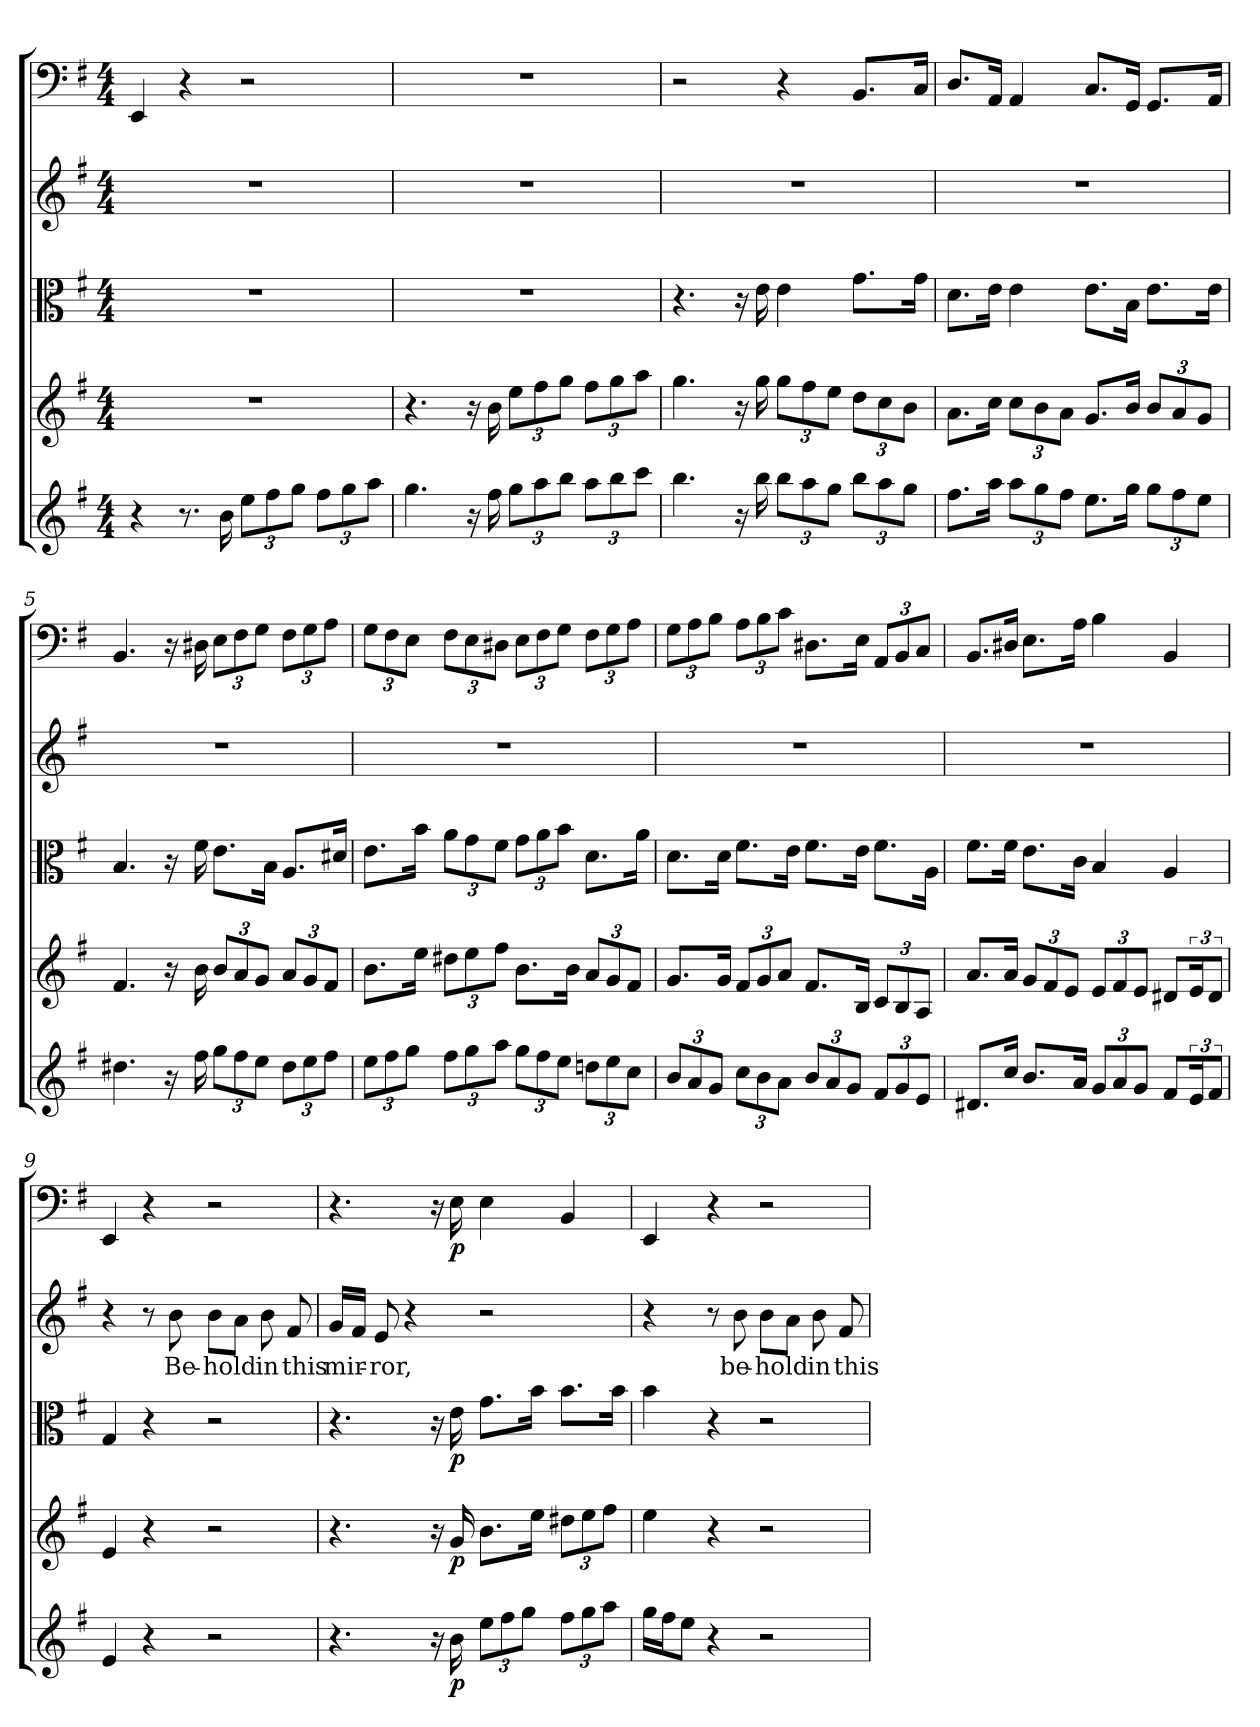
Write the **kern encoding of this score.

**kern	**dynam	**kern	**dynam	**kern	**dynam	**kern	**text	**kern	**dynam
*part5	*part5	*part4	*part4	*part3	*part3	*part2	*part2	*part1	*part1
*staff5	*staff5	*staff4	*staff4	*staff3	*staff3	*staff2	*staff2	*staff1	*staff1
*clefG2	*	*clefG2	*	*clefC3	*	*clefG2	*	*clefF4	*
*k[f#]	*	*k[f#]	*	*k[f#]	*	*k[f#]	*	*k[f#]	*
*e:	*	*e:	*	*e:	*	*e:	*	*e:	*
*M4/4	*	*M4/4	*	*M4/4	*	*M4/4	*	*M4/4	*
=1	=1	=1	=1	=1	=1	=1	=1	=1	=1
4r	.	1r	.	1r	.	1r	.	4EE/	.
8.r	.	.	.	.	.	.	.	4r	.
16b\	.	.	.	.	.	.	.	.	.
12ee\L	.	.	.	.	.	.	.	2r	.
12ff#\	.	.	.	.	.	.	.	.	.
12gg\J	.	.	.	.	.	.	.	.	.
12ff#\L	.	.	.	.	.	.	.	.	.
12gg\	.	.	.	.	.	.	.	.	.
12aa\J	.	.	.	.	.	.	.	.	.
=2	=2	=2	=2	=2	=2	=2	=2	=2	=2
4.gg\	.	4.r	.	1r	.	1r	.	1r	.
16r	.	16r	.	.	.	.	.	.	.
16ff#\	.	16b\	.	.	.	.	.	.	.
12gg\L	.	12ee\L	.	.	.	.	.	.	.
12aa\	.	12ff#\	.	.	.	.	.	.	.
12bb\J	.	12gg\J	.	.	.	.	.	.	.
12aa\L	.	12ff#\L	.	.	.	.	.	.	.
12bb\	.	12gg\	.	.	.	.	.	.	.
12ccc\J	.	12aa\J	.	.	.	.	.	.	.
=3	=3	=3	=3	=3	=3	=3	=3	=3	=3
4.bb\	.	4.gg\	.	4.r	.	1r	.	2r	.
16r	.	16r	.	16r	.	.	.	.	.
16bb\	.	16gg\	.	16e\	.	.	.	.	.
12bb\L	.	12gg\L	.	4e\	.	.	.	4r	.
12aa\	.	12ff#\	.	.	.	.	.	.	.
12gg\J	.	12ee\J	.	.	.	.	.	.	.
12bb\L	.	12dd\L	.	8.g\L	.	.	.	8.BB/L	.
12aa\	.	12cc\	.	.	.	.	.	.	.
12gg\J	.	12b\J	.	.	.	.	.	.	.
.	.	.	.	16g\Jk	.	.	.	16C/Jk	.
=4	=4	=4	=4	=4	=4	=4	=4	=4	=4
8.ff#\L	.	8.a\L	.	8.d\L	.	1r	.	8.D/L	.
16aa\Jk	.	16cc\Jk	.	16e\Jk	.	.	.	16AA/Jk	.
12aa\L	.	12cc\L	.	4e\	.	.	.	4AA/	.
12gg\	.	12b\	.	.	.	.	.	.	.
12ff#\J	.	12a\J	.	.	.	.	.	.	.
8.ee\L	.	8.g/L	.	8.e\L	.	.	.	8.C/L	.
16gg\Jk	.	16b/Jk	.	16B\Jk	.	.	.	16GG/Jk	.
12gg\L	.	12b/L	.	8.e\L	.	.	.	8.GG/L	.
12ff#\	.	12a/	.	.	.	.	.	.	.
12ee\J	.	12g/J	.	.	.	.	.	.	.
.	.	.	.	16e\Jk	.	.	.	16AA/Jk	.
=5	=5	=5	=5	=5	=5	=5	=5	=5	=5
4.dd#X\	.	4.f#/	.	4.B/	.	1r	.	4.BB/	.
16r	.	16r	.	16r	.	.	.	16r	.
16ff#\	.	16b\	.	16f#\	.	.	.	16D#X\	.
12gg\L	.	12b/L	.	8.e\L	.	.	.	12E\L	.
12ff#\	.	12a/	.	.	.	.	.	12F#\	.
12ee\J	.	12g/J	.	.	.	.	.	12G\J	.
.	.	.	.	16B\Jk	.	.	.	.	.
12dd#\L	.	12a/L	.	8.A/L	.	.	.	12F#\L	.
12ee\	.	12g/	.	.	.	.	.	12G\	.
12ff#\J	.	12f#/J	.	.	.	.	.	12A\J	.
.	.	.	.	16d#X/Jk	.	.	.	.	.
=6	=6	=6	=6	=6	=6	=6	=6	=6	=6
12ee\L	.	8.b\L	.	8.e\L	.	1r	.	12G\L	.
12ff#\	.	.	.	.	.	.	.	12F#\	.
12gg\J	.	.	.	.	.	.	.	12E\J	.
.	.	16ee\Jk	.	16b\Jk	.	.	.	.	.
12ff#\L	.	12dd#X\L	.	12a\L	.	.	.	12F#\L	.
12gg\	.	12ee\	.	12g\	.	.	.	12E\	.
12aa\J	.	12ff#\J	.	12f#\J	.	.	.	12D#X\J	.
12gg\L	.	8.b\L	.	12g\L	.	.	.	12E\L	.
12ff#\	.	.	.	12a\	.	.	.	12F#\	.
12ee\J	.	.	.	12b\J	.	.	.	12G\J	.
.	.	16b\Jk	.	.	.	.	.	.	.
12ddn\L	.	12a/L	.	8.d\L	.	.	.	12F#\L	.
12ee\	.	12g/	.	.	.	.	.	12G\	.
12cc\J	.	12f#/J	.	.	.	.	.	12A\J	.
.	.	.	.	16a\Jk	.	.	.	.	.
=7	=7	=7	=7	=7	=7	=7	=7	=7	=7
12b/L	.	8.g/L	.	8.d\L	.	1r	.	12G\L	.
12a/	.	.	.	.	.	.	.	12A\	.
12g/J	.	.	.	.	.	.	.	12B\J	.
.	.	16g/Jk	.	16d\Jk	.	.	.	.	.
12cc\L	.	12f#/L	.	8.f#\L	.	.	.	12A\L	.
12b\	.	12g/	.	.	.	.	.	12B\	.
12a\J	.	12a/J	.	.	.	.	.	12c\J	.
.	.	.	.	16e\Jk	.	.	.	.	.
12b/L	.	8.f#/L	.	8.f#\L	.	.	.	8.D#X\L	.
12a/	.	.	.	.	.	.	.	.	.
12g/J	.	.	.	.	.	.	.	.	.
.	.	16B/Jk	.	16e\Jk	.	.	.	16E\Jk	.
12f#/L	.	12c/L	.	8.f#\L	.	.	.	12AA/L	.
12g/	.	12B/	.	.	.	.	.	12BB/	.
12e/J	.	12A/J	.	.	.	.	.	12C/J	.
.	.	.	.	16A\Jk	.	.	.	.	.
=8	=8	=8	=8	=8	=8	=8	=8	=8	=8
8.d#X/L	.	8.a/L	.	8.f#\L	.	1r	.	8.BB/L	.
16cc/Jk	.	16a/Jk	.	16f#\Jk	.	.	.	16D#X/Jk	.
8.b/L	.	12g/L	.	8.e\L	.	.	.	8.E\L	.
.	.	12f#/	.	.	.	.	.	.	.
.	.	12e/J	.	.	.	.	.	.	.
16a/Jk	.	.	.	16c\Jk	.	.	.	16A\Jk	.
12g/L	.	12e/L	.	4B/	.	.	.	4B\	.
12a/	.	12f#/	.	.	.	.	.	.	.
12g/J	.	12e/J	.	.	.	.	.	.	.
8f#/L	.	8d#X/L	.	4A/	.	.	.	4BB/	.
24e/K	.	24e/K	.	.	.	.	.	.	.
12f#/J	.	12d#/J	.	.	.	.	.	.	.
=9	=9	=9	=9	=9	=9	=9	=9	=9	=9
4e/	.	4e/	.	4G/	.	4r	.	4EE/	.
4r	.	4r	.	4r	.	8r	.	4r	.
.	.	.	.	.	.	8b\	Be-	.	.
2r	.	2r	.	2r	.	8b\L	-hold	2r	.
.	.	.	.	.	.	8a\J	.	.	.
.	.	.	.	.	.	8b\	in	.	.
.	.	.	.	.	.	8f#/	this	.	.
=10	=10	=10	=10	=10	=10	=10	=10	=10	=10
4.r	.	4.r	.	4.r	.	16g/LL	mir-	4.r	.
.	.	.	.	.	.	16f#/JJ	.	.	.
.	.	.	.	.	.	8e/	-ror,	.	.
.	.	.	.	.	.	4r	.	.	.
16r	.	16r	.	16r	.	.	.	16r	.
16b\	p	16g/	p	16e\	p	.	.	16E\	p
12ee\L	.	8.b\L	.	8.g\L	.	2r	.	4E\	.
12ff#\	.	.	.	.	.	.	.	.	.
12gg\J	.	.	.	.	.	.	.	.	.
.	.	16ee\Jk	.	16b\Jk	.	.	.	.	.
12ff#\L	.	12dd#X\L	.	8.b\L	.	.	.	4BB/	.
12gg\	.	12ee\	.	.	.	.	.	.	.
12aa\J	.	12ff#\J	.	.	.	.	.	.	.
.	.	.	.	16b\Jk	.	.	.	.	.
=11	=11	=11	=11	=11	=11	=11	=11	=11	=11
16gg\LL	.	4ee\	.	4b\	.	4r	.	4EE/	.
16ff#\J	.	.	.	.	.	.	.	.	.
8ee\J	.	.	.	.	.	.	.	.	.
4r	.	4r	.	4r	.	8r	.	4r	.
.	.	.	.	.	.	8b\	be-	.	.
2r	.	2r	.	2r	.	8b\L	-hold	2r	.
.	.	.	.	.	.	8a\J	.	.	.
.	.	.	.	.	.	8b\	in	.	.
.	.	.	.	.	.	8f#/	this	.	.
=	=	=	=	=	=	=	=	=	=
*-	*-	*-	*-	*-	*-	*-	*-	*-	*-
